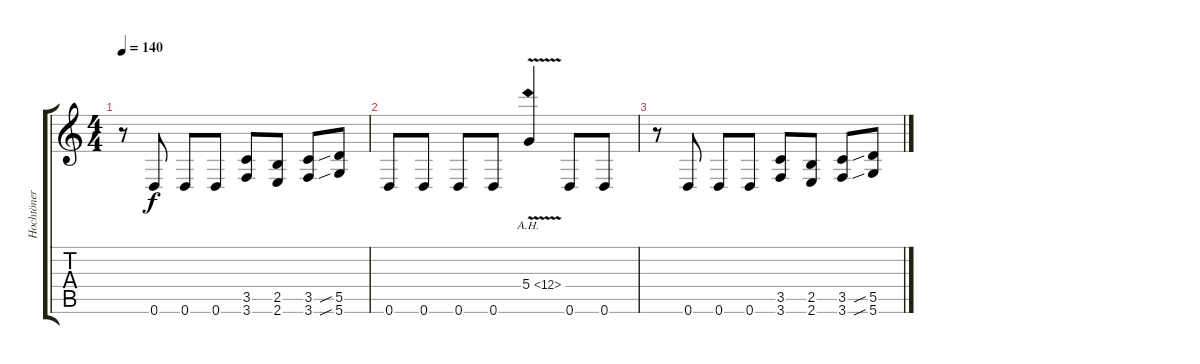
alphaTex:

\track ("Hochtöner" "Hochtöner") {instrument distortionguitar}
\staff {score tabs}
\tuning (E4 B3 G3 D3 A2 D2) {hide}
\ts (4 4)
\tempo 140
\clef g2
\ks c
r.8{dy f} 0.6.8 0.6.8 0.6.8 (3.5 3.6).8 (2.5 2.6).8 (3.5 3.6).8 (5.5{sib} 5.6{sib}).8 |
0.6.8 0.6.8 0.6.8 0.6.8 5.4{ah 7 v}.4 0.6.8 0.6.8 |
r.8 0.6.8 0.6.8 0.6.8 (3.5 3.6).8 (2.5 2.6).8 (3.5 3.6).8 (5.5{sib} 5.6{sib}).8
